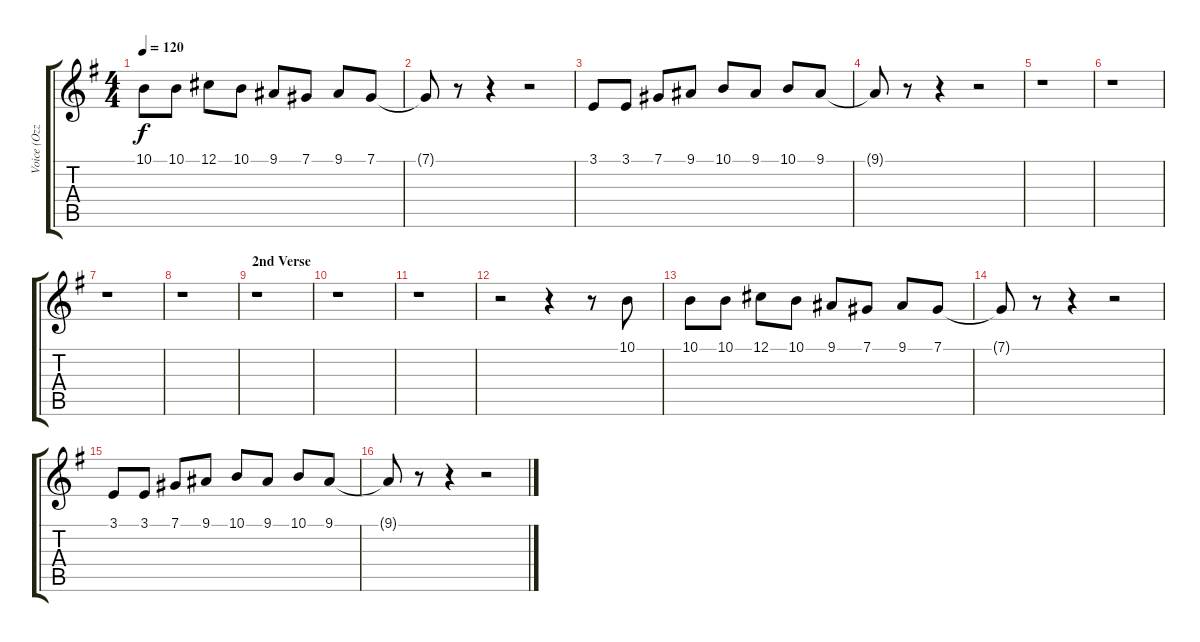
\track ("Voice (Ozzy Osbourne)" "Voice (Ozz") {instrument altosax}
\staff {score tabs}
\tuning (Db4 Ab3 E3 B2 Gb2 Db2) {hide}
\ts (4 4)
\tempo 120
\clef g2
\ks g
10.1.8{dy f} 10.1.8 12.1.8 10.1.8 9.1.8 7.1.8 9.1.8 7.1.8 |
7.1{t}.8 r.8 r.4 r.2 |
3.1.8 3.1.8 7.1.8 9.1.8 10.1.8 9.1.8 10.1.8 9.1.8 |
9.1{t}.8 r.8 r.4 r.2 |
r.1 |
r.1 |
r.1 |
r.1 |
\section ("" "2nd Verse")
r.1 |
r.1 |
r.1 |
r.2 r.4 r.8 10.1.8 |
10.1.8 10.1.8 12.1.8 10.1.8 9.1.8 7.1.8 9.1.8 7.1.8 |
7.1{t}.8 r.8 r.4 r.2 |
3.1.8 3.1.8 7.1.8 9.1.8 10.1.8 9.1.8 10.1.8 9.1.8 |
9.1{t}.8 r.8 r.4 r.2
